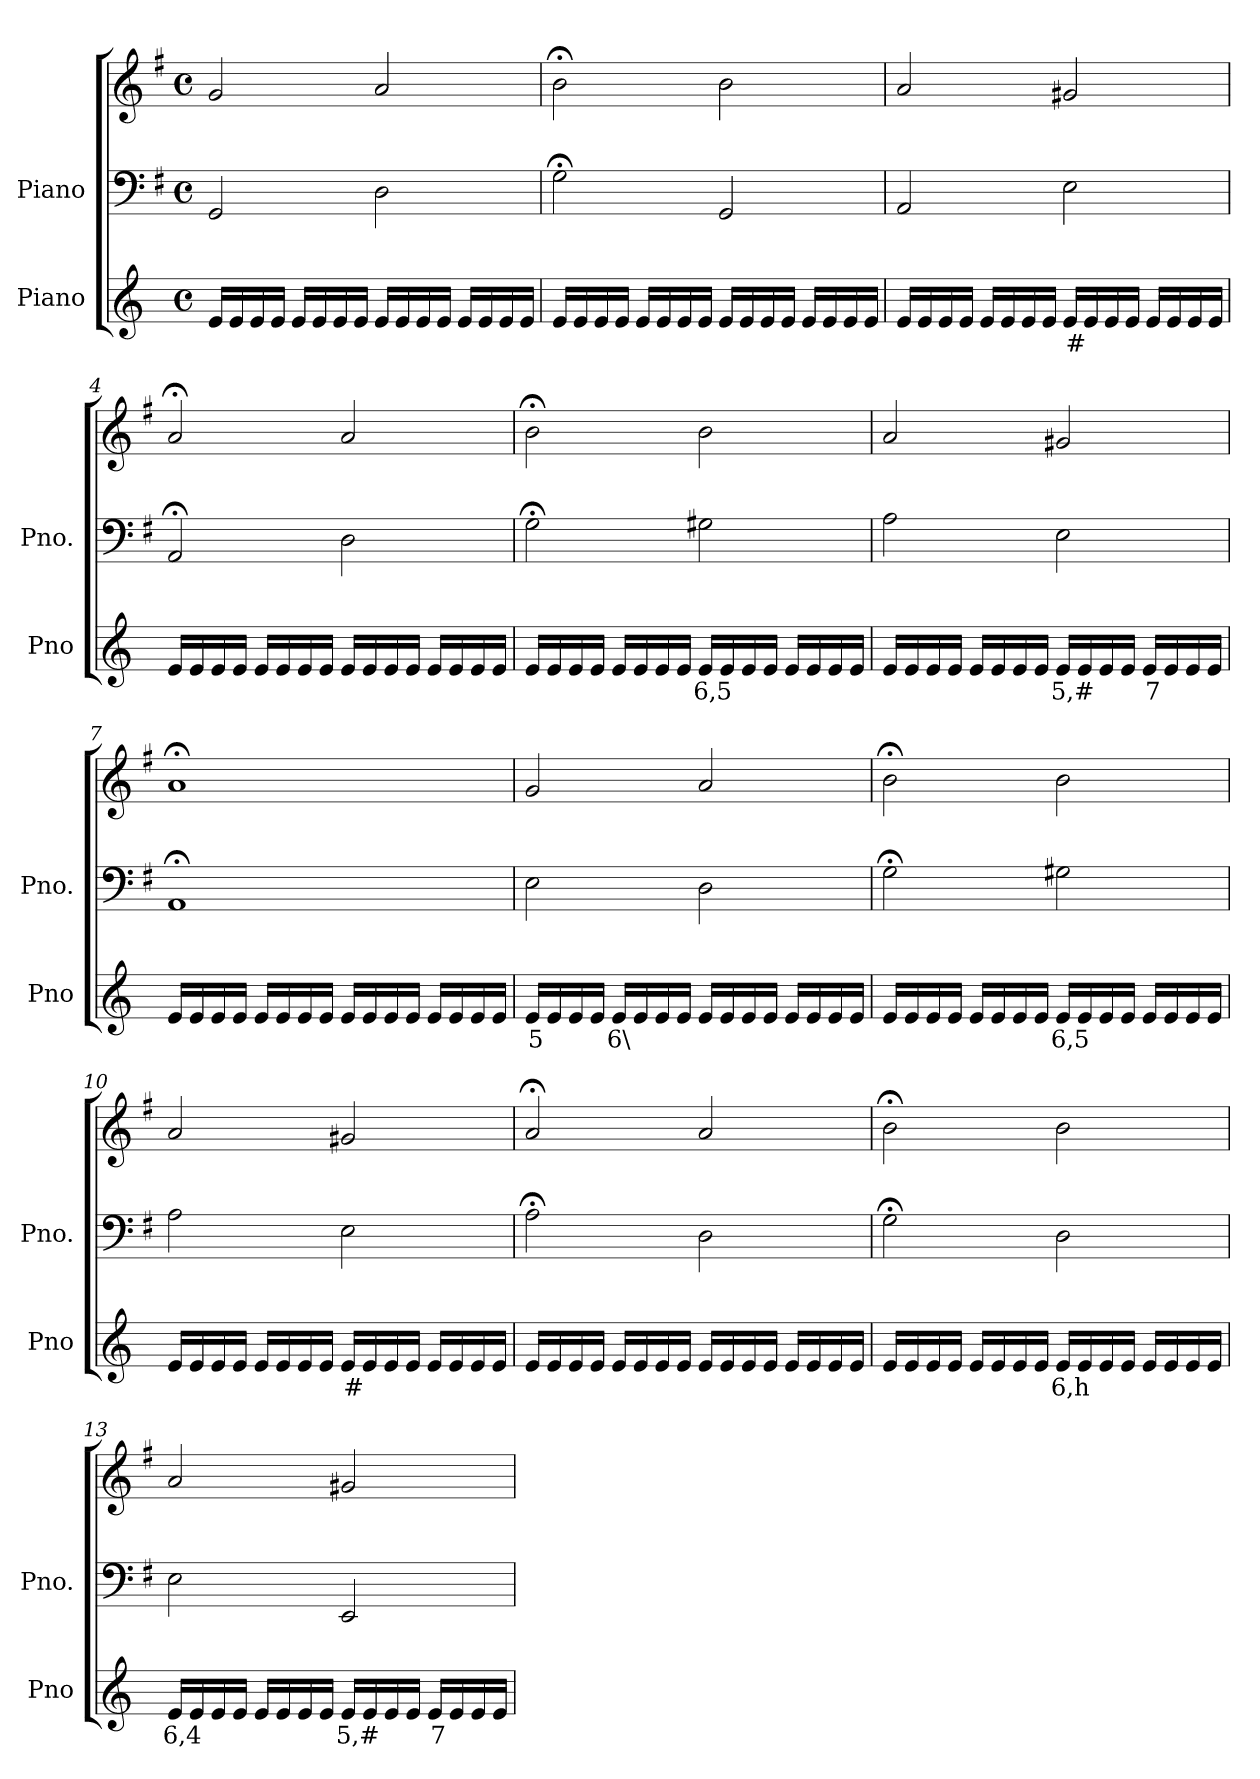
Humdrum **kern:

**kern	**text	**kern	**kern
*part2	*part2	*part1	*part1
*staff3	*staff3	*staff2	*staff1
*I"Piano	*	*I"Piano	*
*I'Pno	*	*I'Pno.	*
*clefG2	*	*clefF4	*clefG2
*k[]	*	*k[f#]	*k[f#]
*M4/4	*	*M4/4	*M4/4
*met(c)	*	*met(c)	*met(c)
=1	=1	=1	=1
16e/LL	.	2GG/	2g/
16e/	.	.	.
16e/	.	.	.
16e/JJ	.	.	.
16e/LL	.	.	.
16e/	.	.	.
16e/	.	.	.
16e/JJ	.	.	.
16e/LL	.	2D\	2a/
16e/	.	.	.
16e/	.	.	.
16e/JJ	.	.	.
16e/LL	.	.	.
16e/	.	.	.
16e/	.	.	.
16e/JJ	.	.	.
=2	=2	=2	=2
16e/LL	.	2G;<\	2b;<\
16e/	.	.	.
16e/	.	.	.
16e/JJ	.	.	.
16e/LL	.	.	.
16e/	.	.	.
16e/	.	.	.
16e/JJ	.	.	.
16e/LL	.	2GG/	2b\
16e/	.	.	.
16e/	.	.	.
16e/JJ	.	.	.
16e/LL	.	.	.
16e/	.	.	.
16e/	.	.	.
16e/JJ	.	.	.
=3	=3	=3	=3
16e/LL	.	2AA/	2a/
16e/	.	.	.
16e/	.	.	.
16e/JJ	.	.	.
16e/LL	.	.	.
16e/	.	.	.
16e/	.	.	.
16e/JJ	.	.	.
!	!LO:LY:b	!	!
16e/LL	#	2E\	2g#X/
16e/	.	.	.
16e/	.	.	.
16e/JJ	.	.	.
16e/LL	.	.	.
16e/	.	.	.
16e/	.	.	.
16e/JJ	.	.	.
=4	=4	=4	=4
16e/LL	.	2AA;</	2a;</
16e/	.	.	.
16e/	.	.	.
16e/JJ	.	.	.
16e/LL	.	.	.
16e/	.	.	.
16e/	.	.	.
16e/JJ	.	.	.
16e/LL	.	2D\	2a/
16e/	.	.	.
16e/	.	.	.
16e/JJ	.	.	.
16e/LL	.	.	.
16e/	.	.	.
16e/	.	.	.
16e/JJ	.	.	.
=5	=5	=5	=5
16e/LL	.	2G;<\	2b;<\
16e/	.	.	.
16e/	.	.	.
16e/JJ	.	.	.
16e/LL	.	.	.
16e/	.	.	.
16e/	.	.	.
16e/JJ	.	.	.
!	!LO:LY:b	!	!
16e/LL	6,5	2G#X\	2b\
16e/	.	.	.
16e/	.	.	.
16e/JJ	.	.	.
16e/LL	.	.	.
16e/	.	.	.
16e/	.	.	.
16e/JJ	.	.	.
=6	=6	=6	=6
16e/LL	.	2A\	2a/
16e/	.	.	.
16e/	.	.	.
16e/JJ	.	.	.
16e/LL	.	.	.
16e/	.	.	.
16e/	.	.	.
16e/JJ	.	.	.
!	!LO:LY:b	!	!
16e/LL	5,#	2E\	2g#X/
16e/	.	.	.
16e/	.	.	.
16e/JJ	.	.	.
!	!LO:LY:b	!	!
16e/LL	7	.	.
16e/	.	.	.
16e/	.	.	.
16e/JJ	.	.	.
=7	=7	=7	=7
16e/LL	.	1AA;<	1a;<
16e/	.	.	.
16e/	.	.	.
16e/JJ	.	.	.
16e/LL	.	.	.
16e/	.	.	.
16e/	.	.	.
16e/JJ	.	.	.
16e/LL	.	.	.
16e/	.	.	.
16e/	.	.	.
16e/JJ	.	.	.
16e/LL	.	.	.
16e/	.	.	.
16e/	.	.	.
16e/JJ	.	.	.
=8	=8	=8	=8
!	!LO:LY:b	!	!
16e/LL	5	2E\	2g/
16e/	.	.	.
16e/	.	.	.
16e/JJ	.	.	.
!	!LO:LY:b	!	!
16e/LL	6\	.	.
16e/	.	.	.
16e/	.	.	.
16e/JJ	.	.	.
16e/LL	.	2D\	2a/
16e/	.	.	.
16e/	.	.	.
16e/JJ	.	.	.
16e/LL	.	.	.
16e/	.	.	.
16e/	.	.	.
16e/JJ	.	.	.
=9	=9	=9	=9
16e/LL	.	2G;<\	2b;<\
16e/	.	.	.
16e/	.	.	.
16e/JJ	.	.	.
16e/LL	.	.	.
16e/	.	.	.
16e/	.	.	.
16e/JJ	.	.	.
!	!LO:LY:b	!	!
16e/LL	6,5	2G#X\	2b\
16e/	.	.	.
16e/	.	.	.
16e/JJ	.	.	.
16e/LL	.	.	.
16e/	.	.	.
16e/	.	.	.
16e/JJ	.	.	.
=10	=10	=10	=10
16e/LL	.	2A\	2a/
16e/	.	.	.
16e/	.	.	.
16e/JJ	.	.	.
16e/LL	.	.	.
16e/	.	.	.
16e/	.	.	.
16e/JJ	.	.	.
!	!LO:LY:b	!	!
16e/LL	#	2E\	2g#X/
16e/	.	.	.
16e/	.	.	.
16e/JJ	.	.	.
16e/LL	.	.	.
16e/	.	.	.
16e/	.	.	.
16e/JJ	.	.	.
=11	=11	=11	=11
16e/LL	.	2A;<\	2a;</
16e/	.	.	.
16e/	.	.	.
16e/JJ	.	.	.
16e/LL	.	.	.
16e/	.	.	.
16e/	.	.	.
16e/JJ	.	.	.
16e/LL	.	2D\	2a/
16e/	.	.	.
16e/	.	.	.
16e/JJ	.	.	.
16e/LL	.	.	.
16e/	.	.	.
16e/	.	.	.
16e/JJ	.	.	.
=12	=12	=12	=12
16e/LL	.	2G;<\	2b;<\
16e/	.	.	.
16e/	.	.	.
16e/JJ	.	.	.
16e/LL	.	.	.
16e/	.	.	.
16e/	.	.	.
16e/JJ	.	.	.
!	!LO:LY:b	!	!
16e/LL	6,h	2D\	2b\
16e/	.	.	.
16e/	.	.	.
16e/JJ	.	.	.
16e/LL	.	.	.
16e/	.	.	.
16e/	.	.	.
16e/JJ	.	.	.
=13	=13	=13	=13
!	!LO:LY:b	!	!
16e/LL	6,4	2E\	2a/
16e/	.	.	.
16e/	.	.	.
16e/JJ	.	.	.
16e/LL	.	.	.
16e/	.	.	.
16e/	.	.	.
16e/JJ	.	.	.
!	!LO:LY:b	!	!
16e/LL	5,#	2EE/	2g#X/
16e/	.	.	.
16e/	.	.	.
16e/JJ	.	.	.
!	!LO:LY:b	!	!
16e/LL	7	.	.
16e/	.	.	.
16e/	.	.	.
16e/JJ	.	.	.
=	=	=	=
*-	*-	*-	*-
